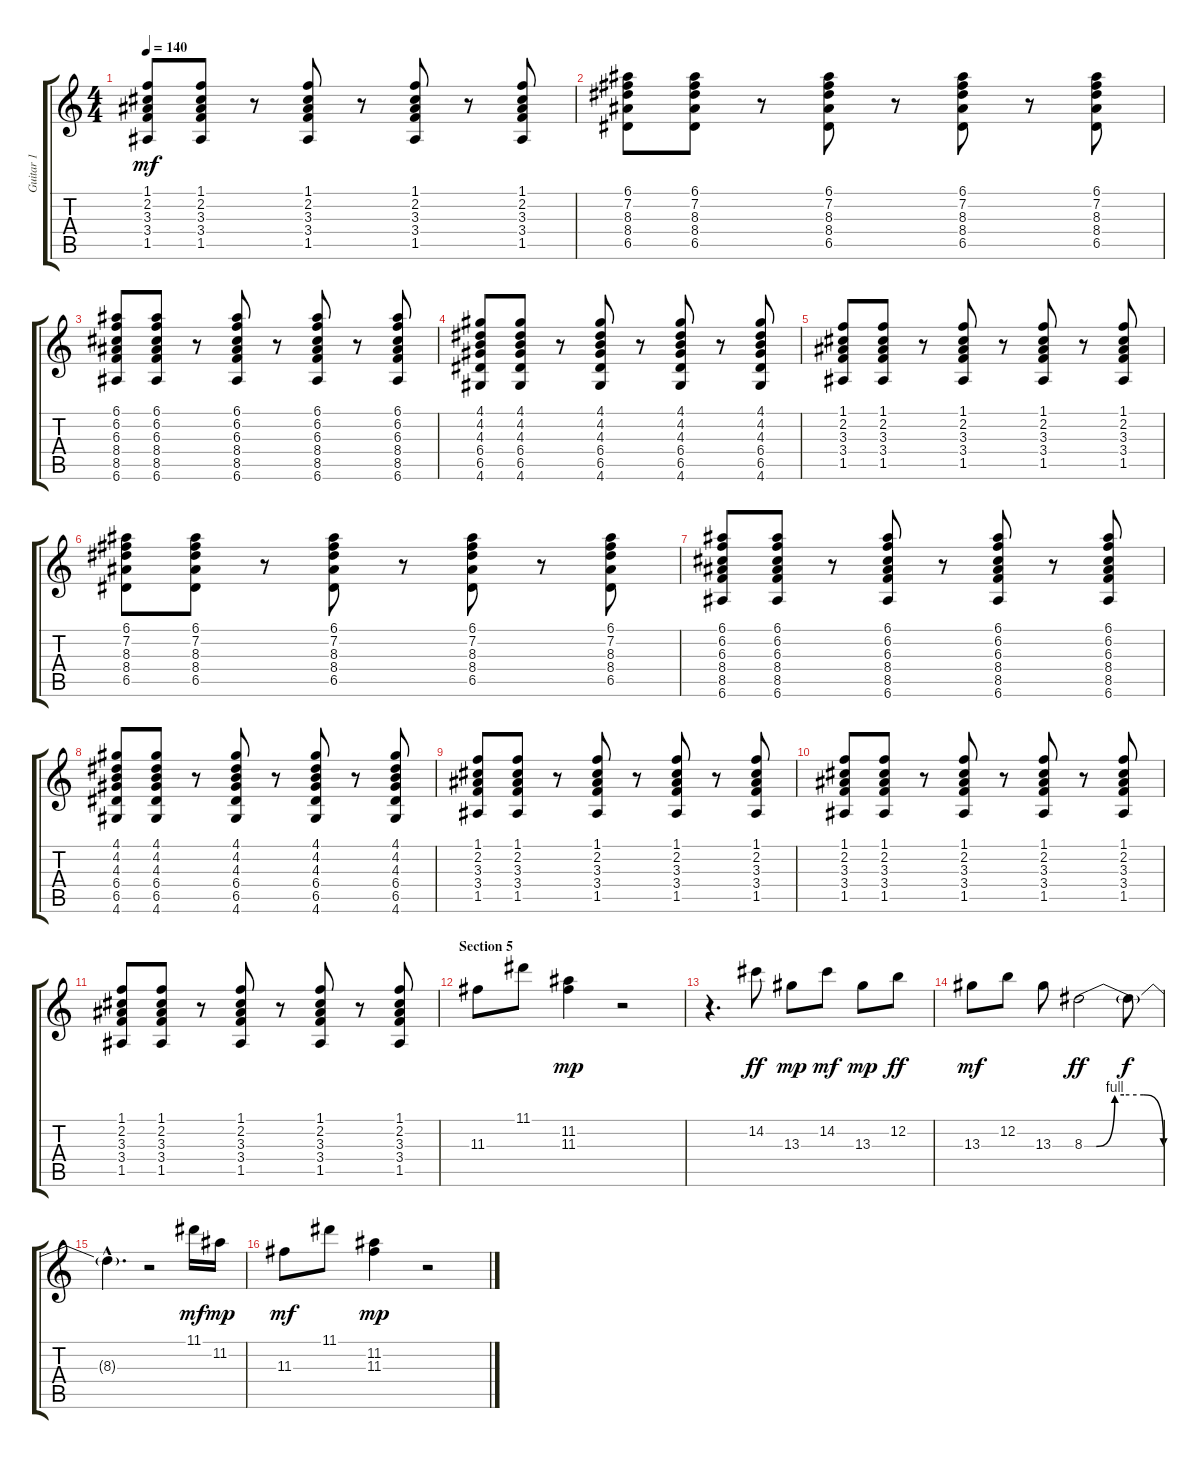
\track ("Guitar 1" "Guitar 1") {instrument acousticguitarnylon}
\staff {score tabs}
\tuning (E4 B3 G3 D3 A2 E2) {hide}
\ts (4 4)
\tempo 140
\clef g2
\ks c
(1.1 2.2 3.3 3.4 1.5).8{dy mf} (1.1 2.2 3.3 3.4 1.5).8 r.8 (1.1 2.2 3.3 3.4 1.5).8 r.8 (1.1 2.2 3.3 3.4 1.5).8 r.8 (1.1 2.2 3.3 3.4 1.5).8 |
(6.1 7.2 8.3 8.4 6.5).8 (6.1 7.2 8.3 8.4 6.5).8 r.8 (6.1 7.2 8.3 8.4 6.5).8 r.8 (6.1 7.2 8.3 8.4 6.5).8 r.8 (6.1 7.2 8.3 8.4 6.5).8 |
(6.1 6.2 6.3 8.4 8.5 6.6).8 (6.1 6.2 6.3 8.4 8.5 6.6).8 r.8 (6.1 6.2 6.3 8.4 8.5 6.6).8 r.8 (6.1 6.2 6.3 8.4 8.5 6.6).8 r.8 (6.1 6.2 6.3 8.4 8.5 6.6).8 |
(4.1 4.2 4.3 6.4 6.5 4.6).8 (4.1 4.2 4.3 6.4 6.5 4.6).8 r.8 (4.1 4.2 4.3 6.4 6.5 4.6).8 r.8 (4.1 4.2 4.3 6.4 6.5 4.6).8 r.8 (4.1 4.2 4.3 6.4 6.5 4.6).8 |
(1.1 2.2 3.3 3.4 1.5).8 (1.1 2.2 3.3 3.4 1.5).8 r.8 (1.1 2.2 3.3 3.4 1.5).8 r.8 (1.1 2.2 3.3 3.4 1.5).8 r.8 (1.1 2.2 3.3 3.4 1.5).8 |
(6.1 7.2 8.3 8.4 6.5).8 (6.1 7.2 8.3 8.4 6.5).8 r.8 (6.1 7.2 8.3 8.4 6.5).8 r.8 (6.1 7.2 8.3 8.4 6.5).8 r.8 (6.1 7.2 8.3 8.4 6.5).8 |
(6.1 6.2 6.3 8.4 8.5 6.6).8 (6.1 6.2 6.3 8.4 8.5 6.6).8 r.8 (6.1 6.2 6.3 8.4 8.5 6.6).8 r.8 (6.1 6.2 6.3 8.4 8.5 6.6).8 r.8 (6.1 6.2 6.3 8.4 8.5 6.6).8 |
(4.1 4.2 4.3 6.4 6.5 4.6).8 (4.1 4.2 4.3 6.4 6.5 4.6).8 r.8 (4.1 4.2 4.3 6.4 6.5 4.6).8 r.8 (4.1 4.2 4.3 6.4 6.5 4.6).8 r.8 (4.1 4.2 4.3 6.4 6.5 4.6).8 |
(1.1 2.2 3.3 3.4 1.5).8 (1.1 2.2 3.3 3.4 1.5).8 r.8 (1.1 2.2 3.3 3.4 1.5).8 r.8 (1.1 2.2 3.3 3.4 1.5).8 r.8 (1.1 2.2 3.3 3.4 1.5).8 |
(1.1 2.2 3.3 3.4 1.5).8 (1.1 2.2 3.3 3.4 1.5).8 r.8 (1.1 2.2 3.3 3.4 1.5).8 r.8 (1.1 2.2 3.3 3.4 1.5).8 r.8 (1.1 2.2 3.3 3.4 1.5).8 |
(1.1 2.2 3.3 3.4 1.5).8 (1.1 2.2 3.3 3.4 1.5).8 r.8 (1.1 2.2 3.3 3.4 1.5).8 r.8 (1.1 2.2 3.3 3.4 1.5).8 r.8 (1.1 2.2 3.3 3.4 1.5).8 |
\section ("" "Section 5")
11.3.8{instrument acousticguitarnylon} 11.1.8 (11.2 11.3).4{dy mp} r.2 |
r.4{d} 14.2.8{dy ff} 13.3.8{dy mp} 14.2.8{dy mf} 13.3.8{dy mp} 12.2.8{dy ff} |
13.3.8{dy mf} 12.2.8 13.3.8 8.3{be (custom 0 0 9 0 23 4 30 4 45 4 60 0)}.2{dy ff} 8.3{t}.8{dy f} |
8.3{hac t}.4{d} r.2 11.1.16{dy mf} 11.2.16{dy mp} |
11.3.8{dy mf} 11.1.8 (11.2 11.3).4{dy mp} r.2
